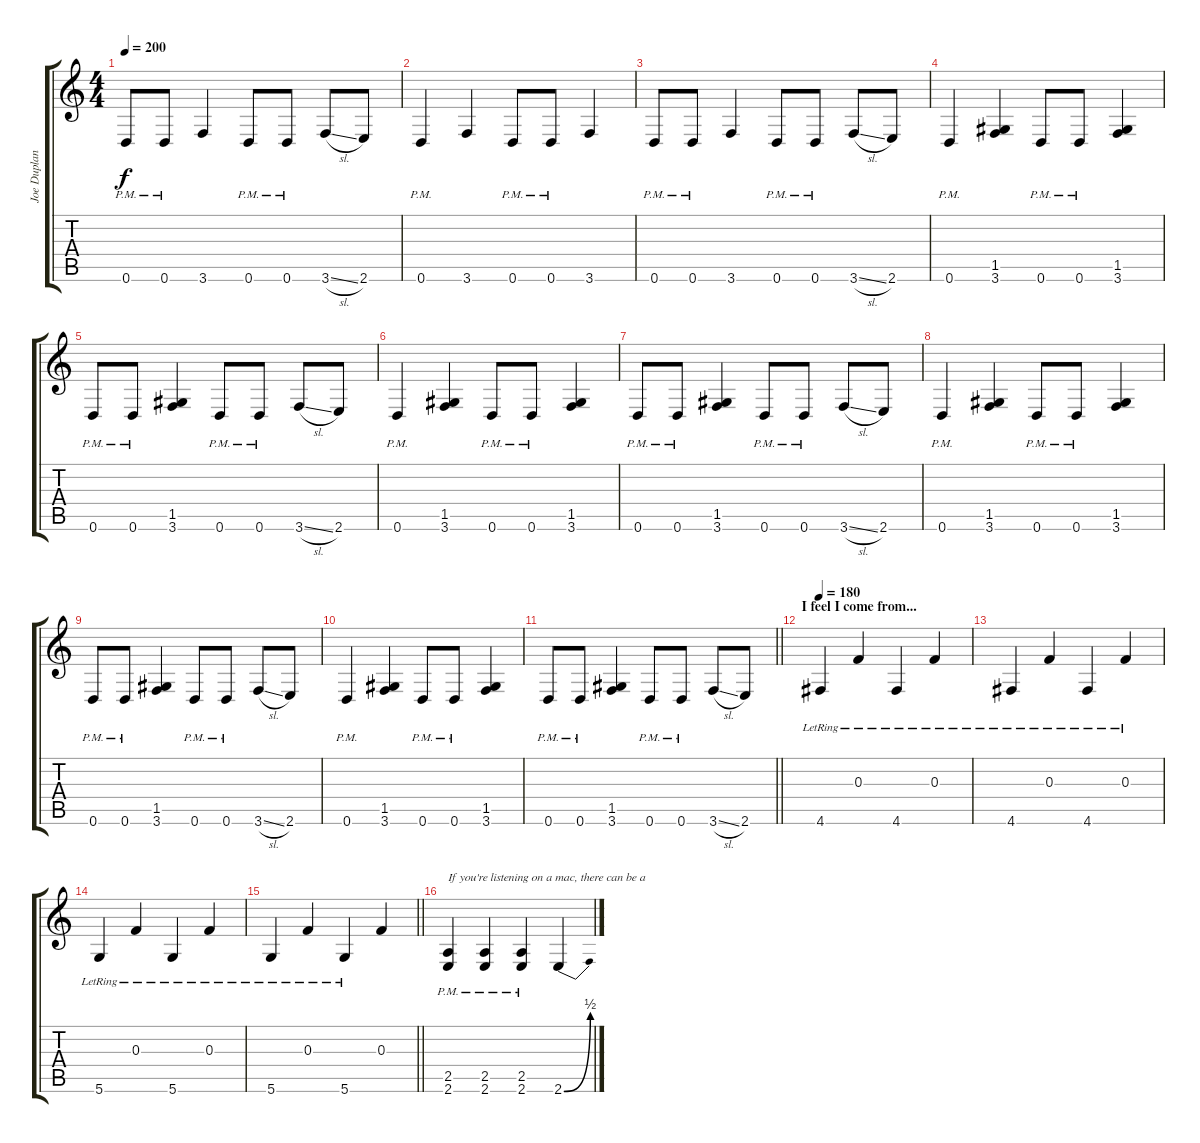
\track ("Joe Duplantier" "Joe Duplan") {instrument overdrivenguitar}
\staff {score tabs}
\tuning (D4 A3 F3 C3 G2 D2) {hide}
\ts (4 4)
\tempo 200
\clef g2
\ks c
0.6{pm}.8{dy f} 0.6{pm}.8 3.6.4 0.6{pm}.8 0.6{pm}.8 3.6{sl}.8 2.6.8 |
0.6{pm}.4 3.6.4 0.6{pm}.8 0.6{pm}.8 3.6.4 |
0.6{pm}.8 0.6{pm}.8 3.6.4 0.6{pm}.8 0.6{pm}.8 3.6{sl}.8 2.6.8 |
0.6{pm}.4 (1.5 3.6).4 0.6{pm}.8 0.6{pm}.8 (1.5 3.6).4 |
0.6{pm}.8 0.6{pm}.8 (1.5 3.6).4 0.6{pm}.8 0.6{pm}.8 3.6{sl}.8 2.6.8 |
0.6{pm}.4 (1.5 3.6).4 0.6{pm}.8 0.6{pm}.8 (1.5 3.6).4 |
0.6{pm}.8 0.6{pm}.8 (1.5 3.6).4 0.6{pm}.8 0.6{pm}.8 3.6{sl}.8 2.6.8 |
0.6{pm}.4 (1.5 3.6).4 0.6{pm}.8 0.6{pm}.8 (1.5 3.6).4 |
0.6{pm}.8 0.6{pm}.8 (1.5 3.6).4 0.6{pm}.8 0.6{pm}.8 3.6{sl}.8 2.6.8 |
0.6{pm}.4 (1.5 3.6).4 0.6{pm}.8 0.6{pm}.8 (1.5 3.6).4 |
\barLineRight lightlight
0.6{pm}.8 0.6{pm}.8 (1.5 3.6).4 0.6{pm}.8 0.6{pm}.8 3.6{sl}.8 2.6.8 |
\section ("" "I feel I come from...")
\tempo 180
4.6{lr}.4 0.3{lr}.4 4.6{lr}.4 0.3{lr}.4 |
4.6{lr}.4 0.3{lr}.4 4.6{lr}.4 0.3{lr}.4 |
5.6{lr}.4 0.3{lr}.4 5.6{lr}.4 0.3{lr}.4 |
\barLineRight lightlight
5.6{lr}.4 0.3{lr}.4 5.6{lr}.4 0.3.4 |
(2.5{pm} 2.6{pm}).4{txt "If you're listening on a mac, there can be a"} (2.5{pm} 2.6{pm}).4 (2.5{pm} 2.6{pm}).4 2.6{be (bend 0 0 60 2)}.4
